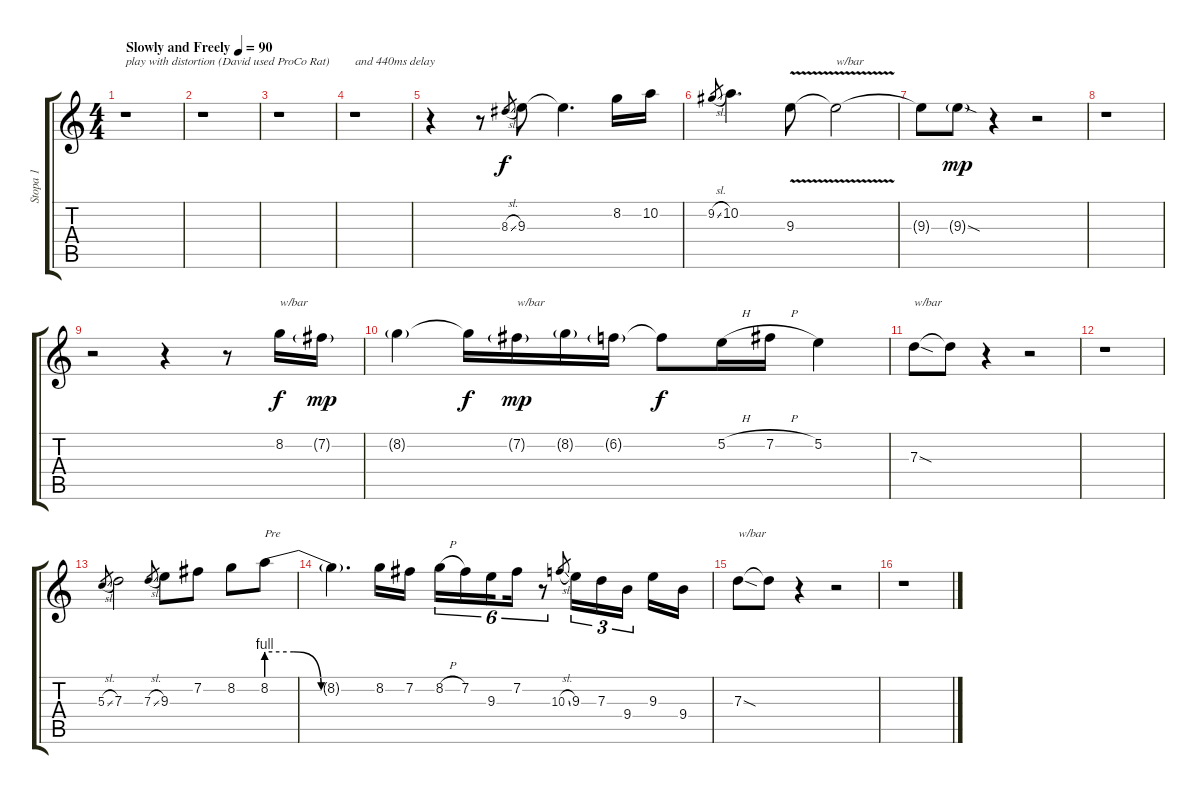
\track ("Stopa 1" "Stopa 1") {instrument distortionguitar}
\staff {score tabs}
\tuning (E4 B3 G3 D3 A2 E2) {hide}
\ts (4 4)
\tempo (90 "Slowly and Freely")
\clef g2
\ks c
r.1{txt "play with distortion (David used ProCo Rat)" dy f instrument distortionguitar} |
r.1 |
r.1 |
r.1{txt "and 440ms delay"} |
r.4 r.8 8.3{sl}.8{gr} 9.3.8 9.3{t}.4{d} 8.2.16 10.2.16 |
9.2{sl}.8{gr} 10.2.4{d} 9.3{v}.8 9.3{t}.2{txt "w/bar"} |
9.3{t}.8 9.3{sod g}.8{dy mp} r.4 r.2 |
r.1 |
r.2 r.4 r.8 8.2.16{txt "w/bar" dy f} 7.2{g}.16{dy mp} |
8.2{g}.4 8.2{t}.16{dy f} 7.2{g}.16{txt "w/bar" dy mp} 8.2{g}.16 6.2{g}.16 6.2{t}.8{dy f} 5.2{h}.16 7.2{h}.16 5.2.4 |
7.3{sod}.8{txt "w/bar"} 7.3{t}.8 r.4 r.2 |
r.1 |
5.3{sl}.8{gr} 7.3.2 7.3{sl}.8{gr} 9.3.8 7.2.8 8.2.8 8.2{be (custom 0 4 15 4 30 0 60 0)}.8{txt "Pre"} |
8.2{t}.4{d} 8.2.16 7.2.16 8.2{h}.16{tu (6 4)} 7.2.16{tu (6 4)} 9.3.16{tu (6 4) beam splitsecondary} 7.2.16{tu (6 4)} r.8{tu (6 4)} 10.3{sl}.8{gr} 9.3.16{tu (3 2)} 7.3.16{tu (3 2)} 9.4.16{tu (3 2) beam splitsecondary} 9.3.16 9.4.16 |
7.3{sod}.8{txt "w/bar"} 7.3{t}.8 r.4 r.2 |
r.1
